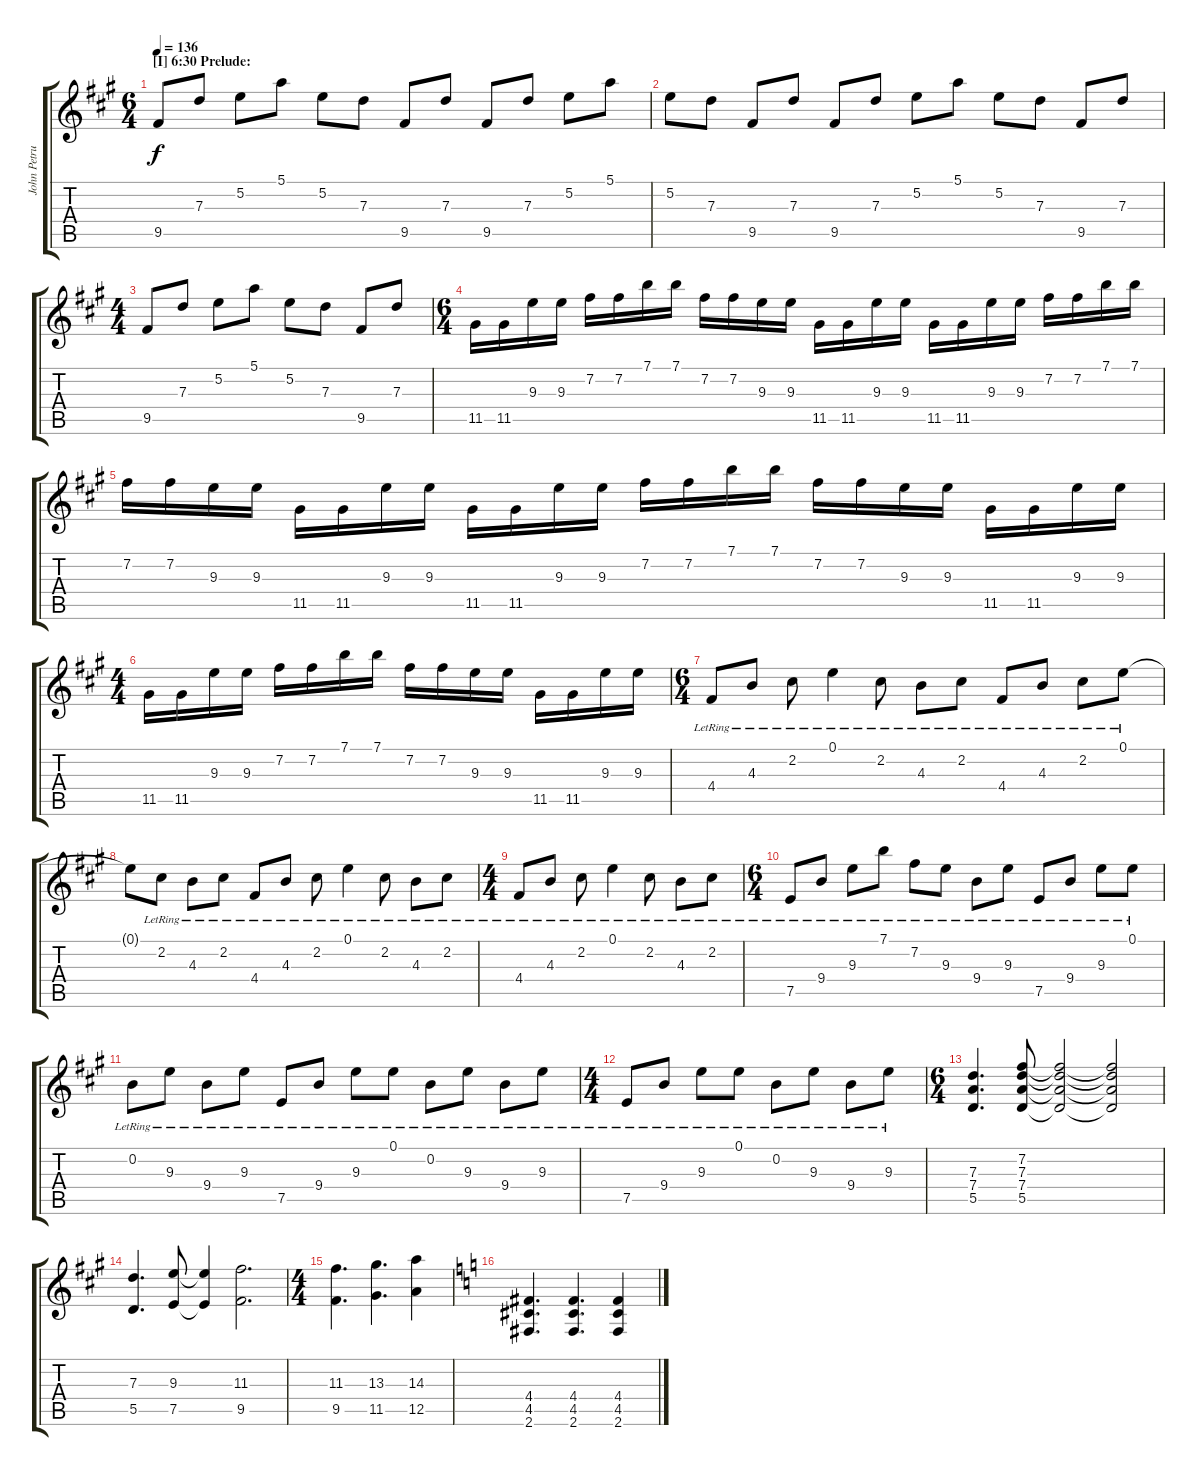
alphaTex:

\track ("John Petrucci - Guitar" "John Petru") {instrument distortionguitar}
\staff {score tabs}
\tuning (E4 B3 G3 D3 A2 E2) {hide}
\ts (6 4)
\section ("" "[I] 6:30 Prelude:")
\tempo 136
\clef g2
\ks a
9.5.8{dy f} 7.3.8 5.2.8 5.1.8 5.2.8 7.3.8 9.5.8 7.3.8 9.5.8 7.3.8 5.2.8 5.1.8 |
5.2.8 7.3.8 9.5.8 7.3.8 9.5.8 7.3.8 5.2.8 5.1.8 5.2.8 7.3.8 9.5.8 7.3.8 |
\ts (4 4)
9.5.8 7.3.8 5.2.8 5.1.8 5.2.8 7.3.8 9.5.8 7.3.8 |
\ts (6 4)
11.5.16 11.5.16 9.3.16 9.3.16 7.2.16 7.2.16 7.1.16 7.1.16 7.2.16 7.2.16 9.3.16 9.3.16 11.5.16 11.5.16 9.3.16 9.3.16 11.5.16 11.5.16 9.3.16 9.3.16 7.2.16 7.2.16 7.1.16 7.1.16 |
7.2.16 7.2.16 9.3.16 9.3.16 11.5.16 11.5.16 9.3.16 9.3.16 11.5.16 11.5.16 9.3.16 9.3.16 7.2.16 7.2.16 7.1.16 7.1.16 7.2.16 7.2.16 9.3.16 9.3.16 11.5.16 11.5.16 9.3.16 9.3.16 |
\ts (4 4)
11.5.16 11.5.16 9.3.16 9.3.16 7.2.16 7.2.16 7.1.16 7.1.16 7.2.16 7.2.16 9.3.16 9.3.16 11.5.16 11.5.16 9.3.16 9.3.16 |
\ts (6 4)
4.4{lr}.8 4.3{lr}.8 2.2{lr}.8 0.1{lr}.4 2.2{lr}.8 4.3{lr}.8 2.2{lr}.8 4.4{lr}.8 4.3{lr}.8 2.2{lr}.8 0.1{lr}.8 |
0.1{t}.8 2.2{lr}.8 4.3{lr}.8 2.2{lr}.8 4.4{lr}.8 4.3{lr}.8 2.2{lr}.8 0.1{lr}.4 2.2{lr}.8 4.3{lr}.8 2.2{lr}.8 |
\ts (4 4)
4.4{lr}.8 4.3{lr}.8 2.2{lr}.8 0.1{lr}.4 2.2{lr}.8 4.3{lr}.8 2.2{lr}.8 |
\ts (6 4)
7.5{lr}.8 9.4{lr}.8 9.3{lr}.8 7.1{lr}.8 7.2{lr}.8 9.3{lr}.8 9.4{lr}.8 9.3{lr}.8 7.5{lr}.8 9.4{lr}.8 9.3{lr}.8 0.1{lr}.8 |
0.2{lr}.8 9.3{lr}.8 9.4{lr}.8 9.3{lr}.8 7.5{lr}.8 9.4{lr}.8 9.3{lr}.8 0.1{lr}.8 0.2{lr}.8 9.3{lr}.8 9.4{lr}.8 9.3{lr}.8 |
\ts (4 4)
7.5{lr}.8 9.4{lr}.8 9.3{lr}.8 0.1{lr}.8 0.2{lr}.8 9.3{lr}.8 9.4{lr}.8 9.3{lr}.8 |
\ts (6 4)
(7.3 7.4 5.5).4{d} (7.2 7.3 7.4 5.5).8 (7.2{t} 7.3{t} 7.4{t} 5.5{t}).2 (7.2{t} 7.3{t} 7.4{t} 5.5{t}).2 |
(7.3 5.5).4{d} (9.3 7.5).8 (9.3{t} 7.5{t}).4 (11.3 9.5).2{d} |
\ts (4 4)
(11.3 9.5).4{d} (13.3 11.5).4{d} (14.3 12.5).4 |
\ks c
(4.4 4.5 2.6).4{d} (4.4 4.5 2.6).4{d} (4.4 4.5 2.6).4
